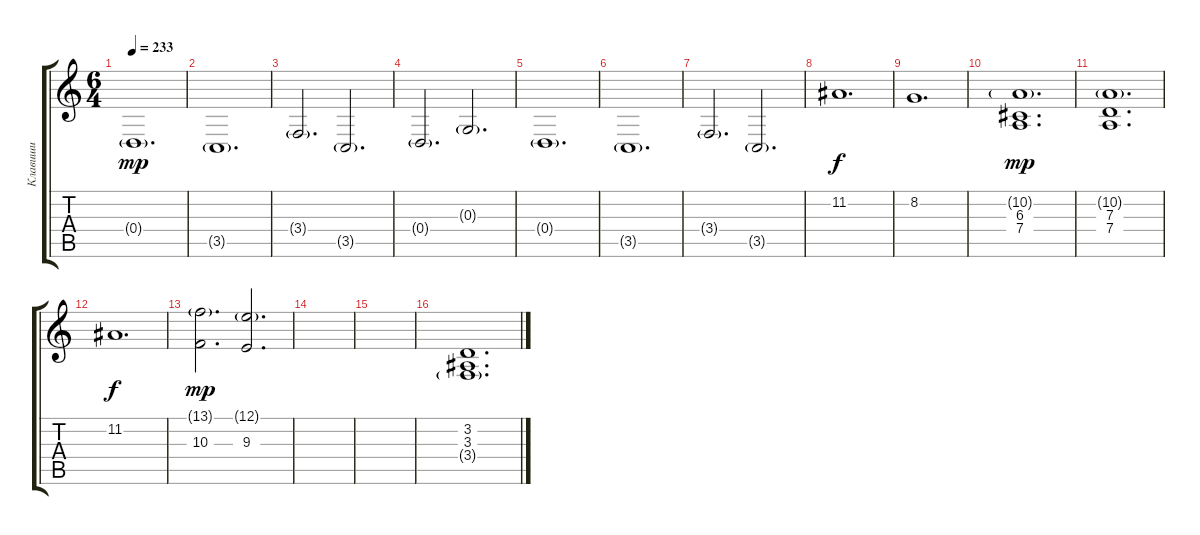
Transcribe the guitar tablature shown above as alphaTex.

\track ("Клавиши" "Клавиши") {instrument synthstrings2}
\staff {score tabs}
\tuning (E4 B3 G3 D3 A2 E2) {hide}
\ts (6 4)
\tempo 233
\clef g2
\ks c
0.4{g}.1{d dy mp} |
3.5{g}.1{d} |
3.4{g}.2{d} 3.5{g}.2{d} |
0.4{g}.2{d} 0.3{g}.2{d} |
0.4{g}.1{d} |
3.5{g}.1{d} |
3.4{g}.2{d} 3.5{g}.2{d} |
11.2.1{d dy f volume 10 instrument choiraahs} |
8.2.1{d} |
(10.2{g} 6.3 7.4).1{d dy mp} |
(10.2{g} 7.3 7.4).1{d} |
11.2.1{d dy f} |
(13.1{g} 10.3).2{d dy mp} (12.1{g} 9.3).2{d} |
|
|
(3.2 3.3 3.4{g}).1{d volume 12 instrument synthstrings2}
